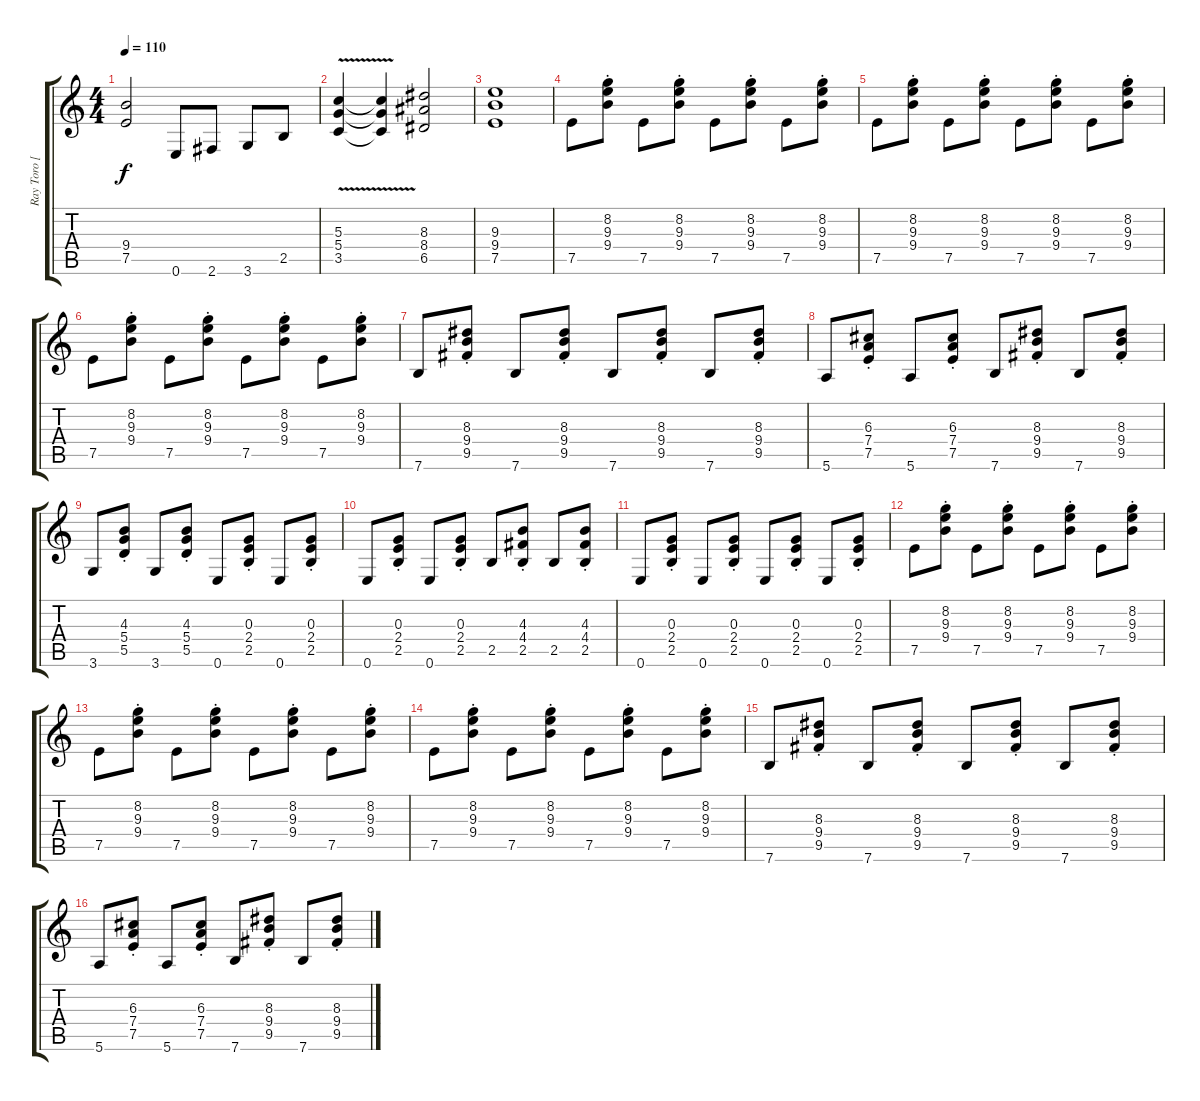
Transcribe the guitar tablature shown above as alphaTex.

\track ("Ray Toro [Lead Guitar)" "Ray Toro [") {instrument overdrivenguitar}
\staff {score tabs}
\tuning (E4 B3 G3 D3 A2 E2) {hide}
\ts (4 4)
\tempo 110
\clef g2
\ks c
(9.4 7.5).2{dy f} 0.6.8{volume 13} 2.6.8 3.6.8 2.5.8 |
(5.3{v} 5.4{v} 3.5{v}).4 (5.3{t} 5.4{t} 3.5{t}).4 (8.3 8.4 6.5).2 |
(9.3 9.4 7.5).1 |
7.5.8{instrument electricguitarclean} (8.2{st} 9.3{st} 9.4{st}).8{instrument electricguitarclean} 7.5.8 (8.2{st} 9.3{st} 9.4{st}).8 7.5.8 (8.2{st} 9.3{st} 9.4{st}).8 7.5.8 (8.2{st} 9.3{st} 9.4{st}).8 |
7.5.8 (8.2{st} 9.3{st} 9.4{st}).8 7.5.8 (8.2{st} 9.3{st} 9.4{st}).8 7.5.8 (8.2{st} 9.3{st} 9.4{st}).8 7.5.8 (8.2{st} 9.3{st} 9.4{st}).8 |
7.5.8 (8.2{st} 9.3{st} 9.4{st}).8 7.5.8 (8.2{st} 9.3{st} 9.4{st}).8 7.5.8 (8.2{st} 9.3{st} 9.4{st}).8 7.5.8 (8.2{st} 9.3{st} 9.4{st}).8 |
7.6.8 (8.3{st} 9.4{st} 9.5{st}).8 7.6.8 (8.3{st} 9.4{st} 9.5{st}).8 7.6.8 (8.3{st} 9.4{st} 9.5{st}).8 7.6.8 (8.3{st} 9.4{st} 9.5{st}).8 |
5.6.8 (6.3{st} 7.4{st} 7.5{st}).8 5.6.8 (6.3{st} 7.4{st} 7.5{st}).8 7.6.8 (8.3{st} 9.4{st} 9.5{st}).8 7.6.8 (8.3{st} 9.4{st} 9.5{st}).8 |
3.6.8 (4.3{st} 5.4{st} 5.5{st}).8 3.6.8 (4.3{st} 5.4{st} 5.5{st}).8 0.6.8 (0.3{st} 2.4{st} 2.5{st}).8 0.6.8 (0.3{st} 2.4{st} 2.5{st}).8 |
0.6.8 (0.3{st} 2.4{st} 2.5{st}).8 0.6.8 (0.3{st} 2.4{st} 2.5{st}).8 2.5.8 (4.3{st} 4.4{st} 2.5{st}).8 2.5.8 (4.3{st} 4.4{st} 2.5{st}).8 |
0.6.8 (0.3{st} 2.4{st} 2.5{st}).8 0.6.8 (0.3{st} 2.4{st} 2.5{st}).8 0.6.8 (0.3{st} 2.4{st} 2.5{st}).8 0.6.8 (0.3{st} 2.4 2.5{st}).8 |
7.5.8 (8.2{st} 9.3{st} 9.4{st}).8 7.5.8 (8.2{st} 9.3{st} 9.4{st}).8 7.5.8 (8.2{st} 9.3{st} 9.4{st}).8 7.5.8 (8.2{st} 9.3{st} 9.4{st}).8 |
7.5.8 (8.2{st} 9.3{st} 9.4{st}).8 7.5.8 (8.2{st} 9.3{st} 9.4{st}).8 7.5.8 (8.2{st} 9.3{st} 9.4{st}).8 7.5.8 (8.2{st} 9.3{st} 9.4{st}).8 |
7.5.8 (8.2{st} 9.3{st} 9.4{st}).8 7.5.8 (8.2{st} 9.3{st} 9.4{st}).8 7.5.8 (8.2{st} 9.3{st} 9.4{st}).8 7.5.8 (8.2{st} 9.3{st} 9.4{st}).8 |
7.6.8 (8.3{st} 9.4{st} 9.5{st}).8 7.6.8 (8.3{st} 9.4{st} 9.5{st}).8 7.6.8 (8.3{st} 9.4{st} 9.5{st}).8 7.6.8 (8.3{st} 9.4{st} 9.5{st}).8 |
5.6.8 (6.3{st} 7.4{st} 7.5{st}).8 5.6.8 (6.3{st} 7.4{st} 7.5{st}).8 7.6.8 (8.3{st} 9.4{st} 9.5{st}).8 7.6.8 (8.3{st} 9.4{st} 9.5{st}).8
